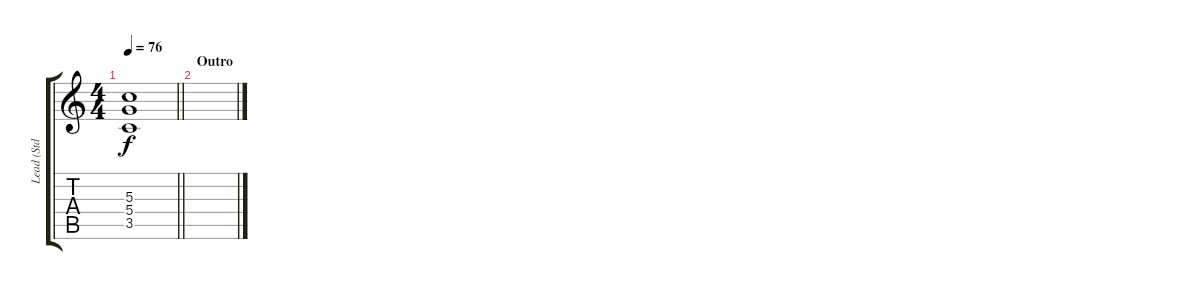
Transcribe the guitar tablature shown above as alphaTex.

\track ("Lead (Std Tune)" "Lead (Std ") {instrument acousticguitarsteel}
\staff {score tabs}
\tuning (E4 B3 G3 D3 A2 E2) {hide}
\ts (4 4)
\tempo 76
\clef g2
\barLineRight lightlight
\ks c
(5.3{t} 5.4{t} 3.5{t}).1{dy f} |
\section ("" "Outro")
